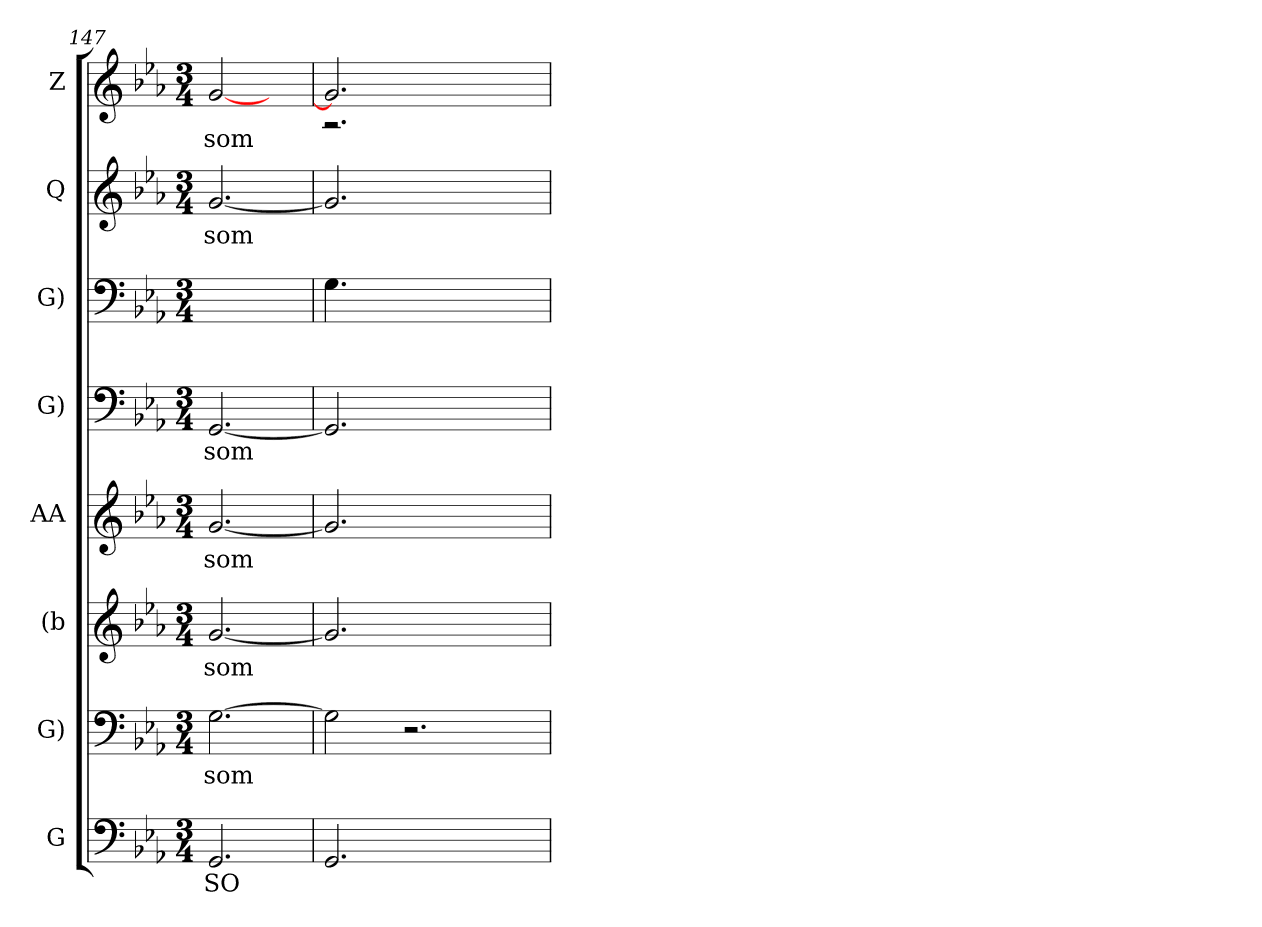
**kern	**text	**kern	**text	**kern	**text	**kern	**text	**kern	**text	**kern	**kern	**text	**kern	**text
*part8	*part8	*part7	*part7	*part6	*part6	*part5	*part5	*part4	*part4	*part3	*part2	*part2	*part1	*part1
*staff8	*staff8	*staff7	*staff7	*staff6	*staff6	*staff5	*staff5	*staff4	*staff4	*staff3	*staff2	*staff2	*staff1	*staff1
*I"G	*	*I"G)	*	*I"(b	*	*I"AA	*	*I"G)	*	*I"G)	*I"Q	*	*I"Z	*
*clefF4	*	*clefF4	*	*clefG2	*	*clefG2	*	*clefF4	*	*clefF4	*clefG2	*	*clefG2	*
*k[b-e-a-]	*	*k[b-e-a-]	*	*k[b-e-a-]	*	*k[b-e-a-]	*	*k[b-e-a-]	*	*k[b-e-a-]	*k[b-e-a-]	*	*k[b-e-a-]	*
*M3/4	*	*M3/4	*	*M3/4	*	*M3/4	*	*M3/4	*	*M3/4	*M3/4	*	*M3/4	*
=147	=147	=147	=147	=147	=147	=147	=147	=147	=147	=147	=147	=147	=147	=147
2.GGi/	SO-	[2.Gi\	som	[2.gi/	som	[2.gi/	som	[2.GGi/	som	2.ryy	[2.gi/	som	[2gi/	som
.	.	.	.	.	.	.	.	.	.	.	.	.	4ryy	.
=148	=148	=148	=148	=148	=148	=148	=148	=148	=148	=148	=148	=148	=148	=148
*	*	*	*	*	*	*	*	*	*	*	*	*	*^	*
2.GGi/	--	2Gi\]	.	2.gi/]	.	2.gi/]	.	2.GGi/]	.	4.Gi\	2.gi/]	.	2.gi/]	2.r	.
.	.	.	.	.	.	.	.	.	.	4.ryy	.	.	.	.	.
.	.	2.r	.	.	.	.	.	.	.	.	.	.	.	.	.
2.ryy	.	.	.	2.ryy	.	2.ryy	.	2.ryy	.	2.ryy	2.ryy	.	2.ryy	2.ryy	.
.	.	4ryy	.	.	.	.	.	.	.	.	.	.	.	.	.
*	*	*	*	*	*	*	*	*	*	*	*	*	*v	*v	*
=	=	=	=	=	=	=	=	=	=	=	=	=	=	=
*-	*-	*-	*-	*-	*-	*-	*-	*-	*-	*-	*-	*-	*-	*-
